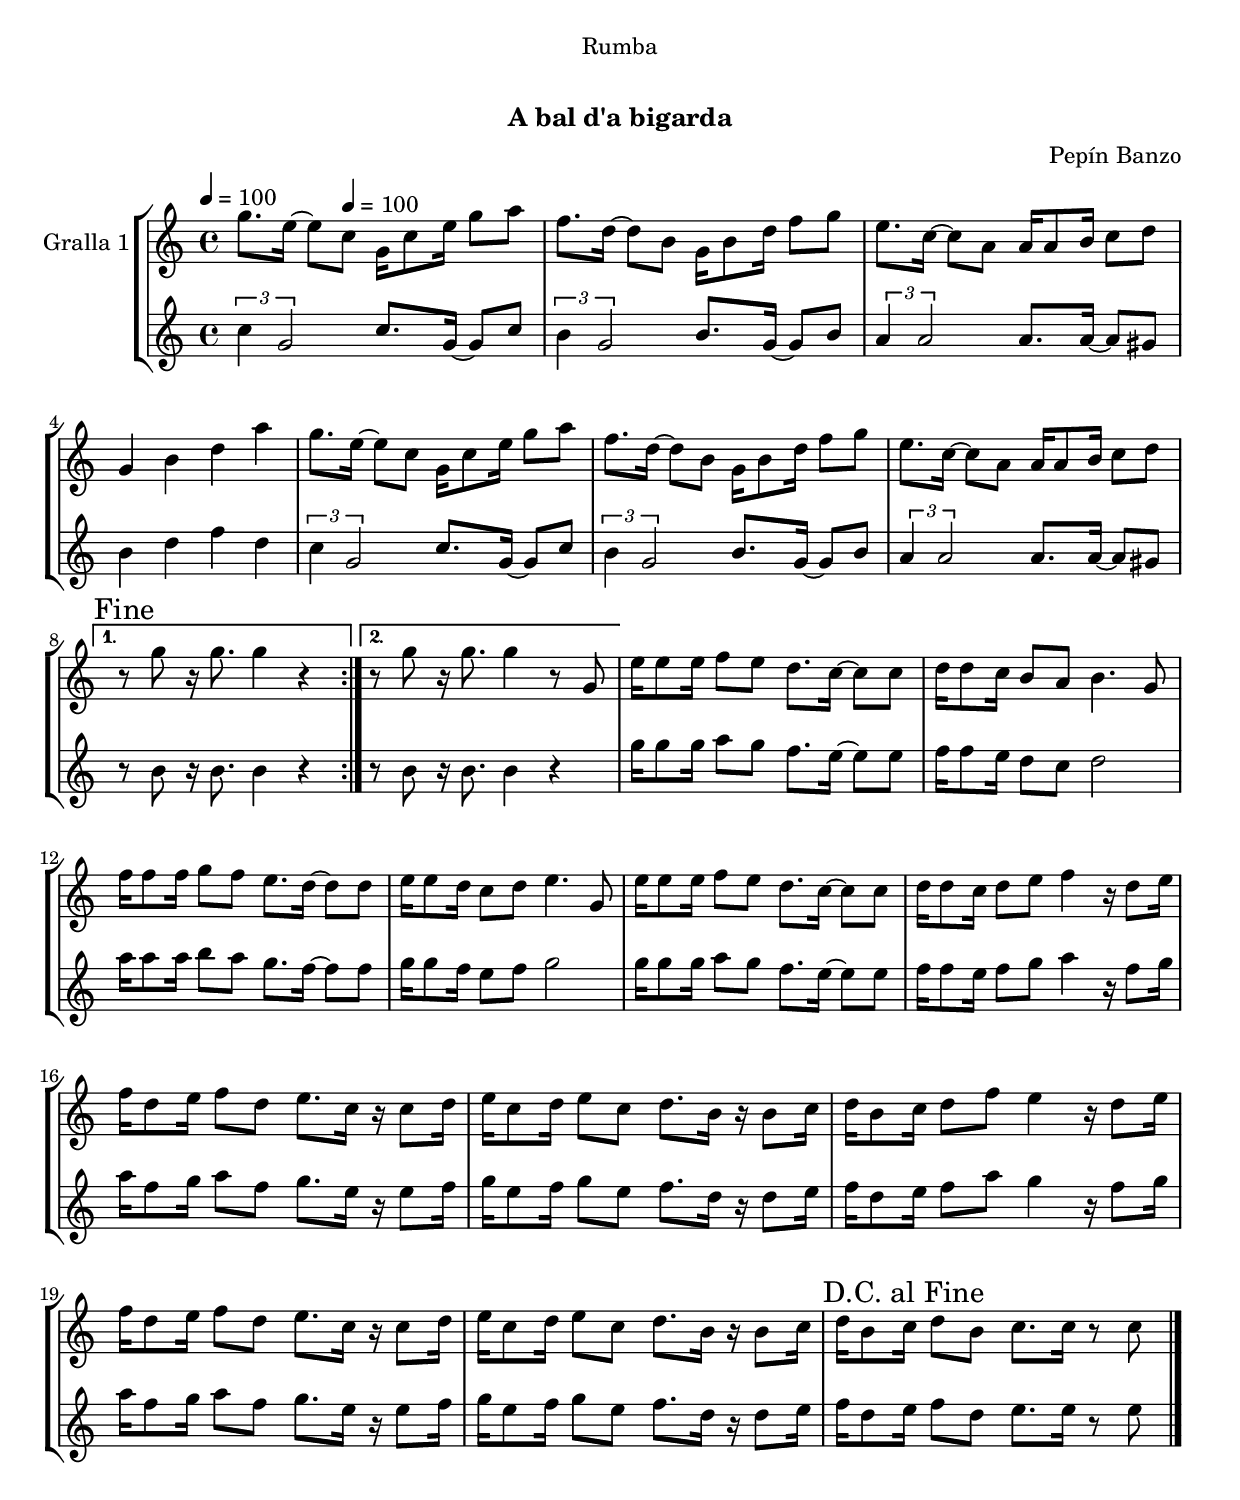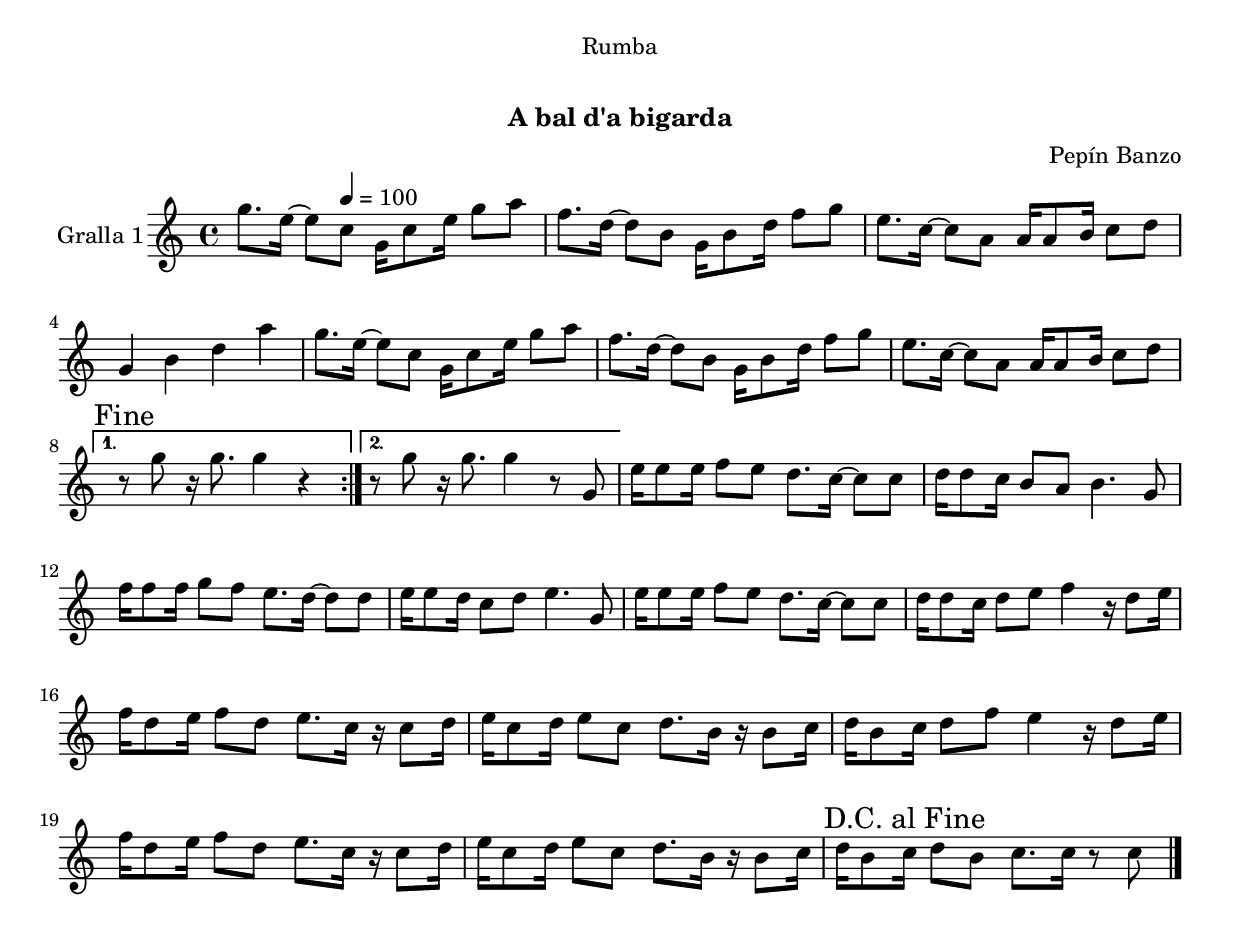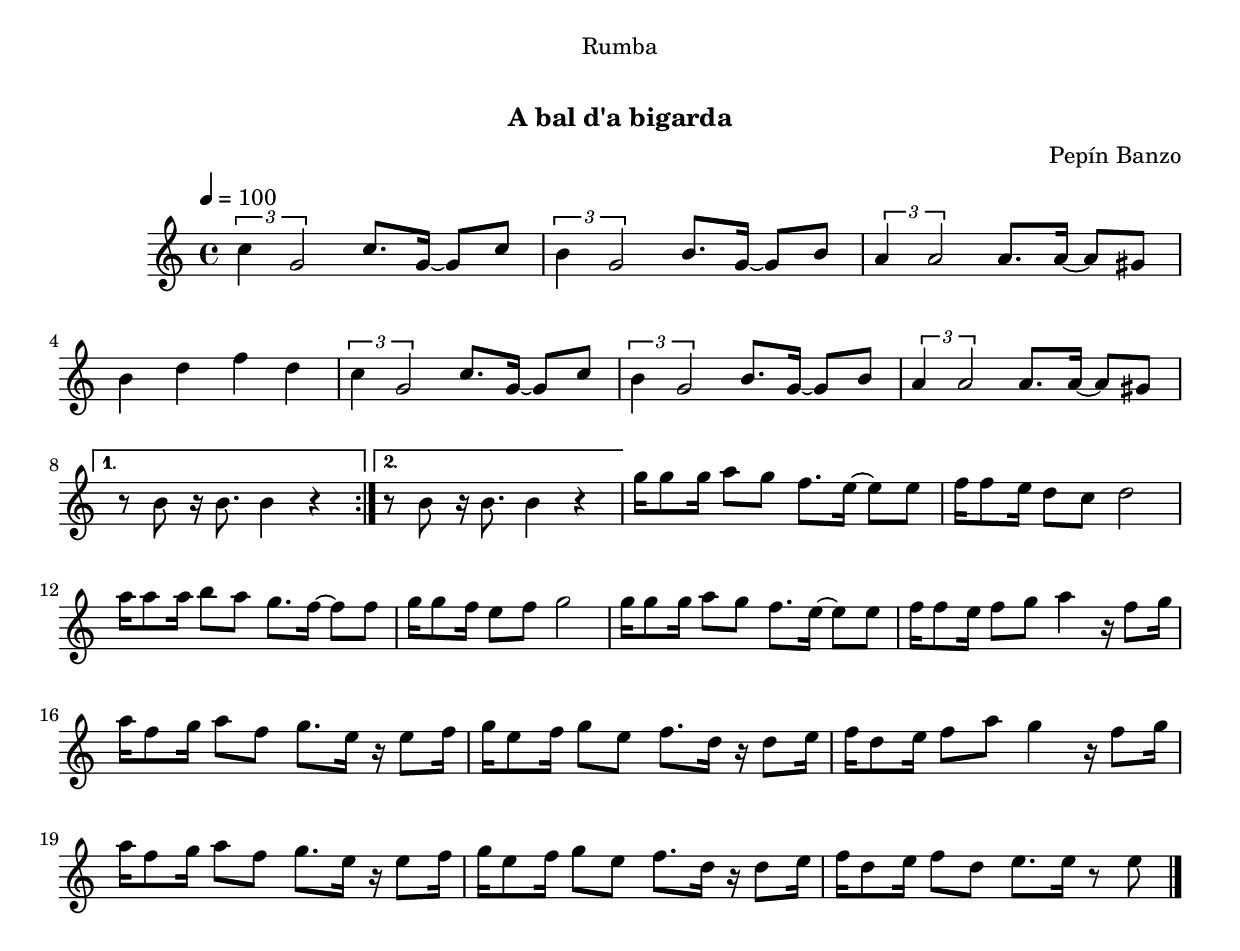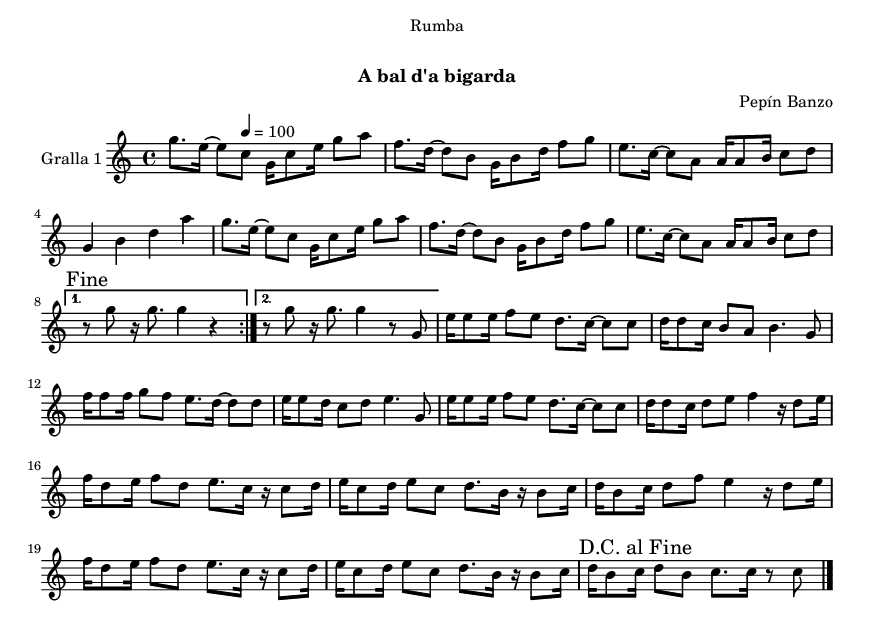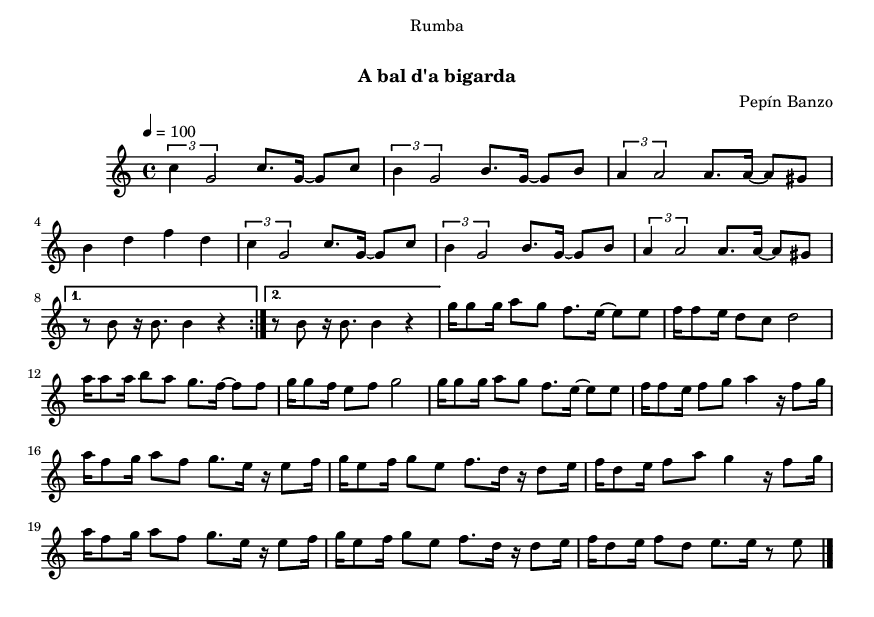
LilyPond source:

\version "2.16.0"

\header {
  dedication="Rumba"
  title="  "
  subtitle="A bal d'a bigarda"
  subsubtitle=""
  poet=""
  meter=""
  piece=""
  composer="Pepín Banzo"
  arranger=""
  opus=""
  instrument=""
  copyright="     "
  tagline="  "
}

liniaroAa =
\relative g''
{
  \clef treble
  \key c \major
  \time 4/4
  \repeat volta 2 { g8. e16 ~ e8 \tempo 4 = 100 c g16 c8 e16 g8 a  |
  f8. d16 ~ d8 b g16 b8 d16 f8 g  |
  e8. c16 ~ c8 a a16 a8 b16 c8 d  |
  g,4 b d a'  |
  %05
  g8. e16 ~ e8 c g16 c8 e16 g8 a  |
  f8. d16 ~ d8 b g16 b8 d16 f8 g  |
  e8. c16 ~ c8 a a16 a8 b16 c8 d }
  \alternative { { \mark "Fine" r8 g r16 g8. g4 r }
  { r8 g r16 g8. g4 r8 g, } }
  %10
  e'16 e8 e16 f8 e d8. c16 ~ c8 c  |
  d16 d8 c16 b8 a b4. g8  |
  f'16 f8 f16 g8 f e8. d16 ~ d8 d  |
  e16 e8 d16 c8 d e4. g,8  |
  e'16 e8 e16 f8 e d8. c16 ~ c8 c  |
  %15
  d16 d8 c16 d8 e f4 r16 d8 e16  |
  f16 d8 e16 f8 d e8. c16 r c8 d16  |
  e16 c8 d16 e8 c d8. b16 r b8 c16  |
  d16 b8 c16 d8 f e4 r16 d8 e16  |
  f16 d8 e16 f8 d e8. c16 r c8 d16  |
  %20
  e16 c8 d16 e8 c d8. b16 r b8 c16  |
  \mark "D.C. al Fine" d16 b8 c16 d8 b c8. c16 r8 c  \bar "|."
}

liniaroAb =
\relative c''
{
  \tempo 4 = 100
  \clef treble
  \key c \major
  \time 4/4
  \repeat volta 2 { \times 2/3 { c4 g2 } c8. g16 ~ g8 c  |
  \times 2/3 { b4 g2 } b8. g16 ~ g8 b  |
  \times 2/3 { a4 a2 } a8. a16 ~ a8 gis  |
  b4 d f d  |
  %05
  \times 2/3 { c4 g2 } c8. g16 ~ g8 c  |
  \times 2/3 { b4 g2 } b8. g16 ~ g8 b  |
  \times 2/3 { a4 a2 } a8. a16 ~ a8 gis }
  \alternative { { r8 b r16 b8. b4 r }
  { r8 b r16 b8. b4 r } }
  %10
  g'16 g8 g16 a8 g f8. e16 ~ e8 e  |
  f16 f8 e16 d8 c d2  |
  a'16 a8 a16 b8 a g8. f16 ~ f8 f  |
  g16 g8 f16 e8 f g2  |
  g16 g8 g16 a8 g f8. e16 ~ e8 e  |
  %15
  f16 f8 e16 f8 g a4 r16 f8 g16  |
  a16 f8 g16 a8 f g8. e16 r e8 f16  |
  g16 e8 f16 g8 e f8. d16 r d8 e16  |
  f16 d8 e16 f8 a g4 r16 f8 g16  |
  a16 f8 g16 a8 f g8. e16 r e8 f16  |
  %20
  g16 e8 f16 g8 e f8. d16 r d8 e16  |
  f16 d8 e16 f8 d e8. e16 r8 e  \bar "|."
}

\book {

\paper {
  print-page-number = false
}

\bookpart {
  \score {
    \new StaffGroup {
      \override Score.RehearsalMark #'self-alignment-X = #LEFT
      <<
        \new Staff \with {instrumentName = #"Gralla 1" } \liniaroAa
        \new Staff \with {instrumentName = #"" } \liniaroAb
      >>
    }
    \layout {}
  }\score { \unfoldRepeats
    \new StaffGroup {
      \override Score.RehearsalMark #'self-alignment-X = #LEFT
      <<
        \new Staff \with {instrumentName = #"Gralla 1" } \liniaroAa
        \new Staff \with {instrumentName = #"" } \liniaroAb
      >>
    }
    \midi {}
  }
}

\bookpart {
  \header {}
  \score {
    \new StaffGroup {
      \override Score.RehearsalMark #'self-alignment-X = #LEFT
      <<
        \new Staff \with {instrumentName = #"Gralla 1" } \liniaroAa
      >>
    }
    \layout {}
  }\score { \unfoldRepeats
    \new StaffGroup {
      \override Score.RehearsalMark #'self-alignment-X = #LEFT
      <<
        \new Staff \with {instrumentName = #"Gralla 1" } \liniaroAa
      >>
    }
    \midi {}
  }
}

\bookpart {
  \header {}
  \score {
    \new StaffGroup {
      \override Score.RehearsalMark #'self-alignment-X = #LEFT
      <<
        \new Staff \with {instrumentName = #"" } \liniaroAb
      >>
    }
    \layout {}
  }\score { \unfoldRepeats
    \new StaffGroup {
      \override Score.RehearsalMark #'self-alignment-X = #LEFT
      <<
        \new Staff \with {instrumentName = #"" } \liniaroAb
      >>
    }
    \midi {}
  }
}

}

\book {

\paper {
  print-page-number = false
  #(set-paper-size "a6landscape")
  #(layout-set-staff-size 14)
}

\bookpart {
  \header {}
  \score {
    \new StaffGroup {
      \override Score.RehearsalMark #'self-alignment-X = #LEFT
      <<
        \new Staff \with {instrumentName = #"Gralla 1" } \liniaroAa
      >>
    }
    \layout {}
  }
}

\bookpart {
  \header {}
  \score {
    \new StaffGroup {
      \override Score.RehearsalMark #'self-alignment-X = #LEFT
      <<
        \new Staff \with {instrumentName = #"" } \liniaroAb
      >>
    }
    \layout {}
  }
}

}

